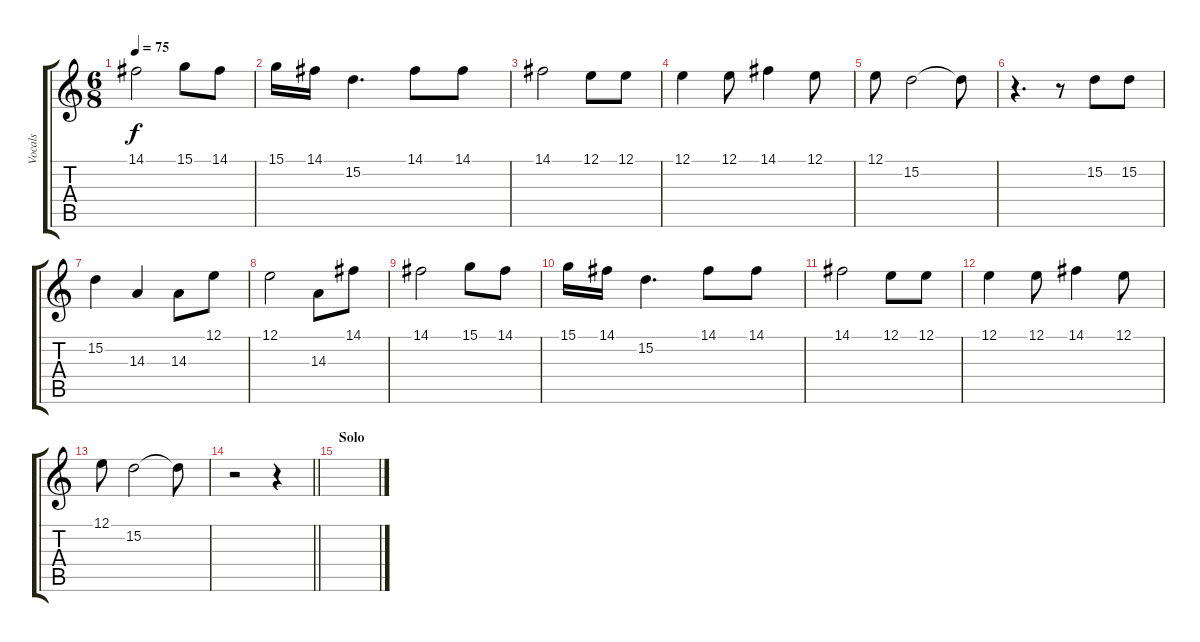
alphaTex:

\track ("Vocals" "Vocals") {instrument oboe}
\staff {score tabs}
\tuning (E4 B3 G3 D3 A2 E2) {hide}
\ts (6 8)
\tempo 75
\clef g2
\ks c
14.1.2{dy f} 15.1.8 14.1.8 |
15.1.16 14.1.16 15.2.4{d} 14.1.8 14.1.8 |
14.1.2 12.1.8 12.1.8 |
12.1.4 12.1.8 14.1.4 12.1.8 |
12.1.8 15.2.2 15.2{t}.8 |
r.4{d} r.8 15.2.8 15.2.8 |
15.2.4 14.3.4 14.3.8 12.1.8 |
12.1.2 14.3.8 14.1.8 |
14.1.2 15.1.8 14.1.8 |
15.1.16 14.1.16 15.2.4{d} 14.1.8 14.1.8 |
14.1.2 12.1.8 12.1.8 |
12.1.4 12.1.8 14.1.4 12.1.8 |
12.1.8 15.2.2 15.2{t}.8 |
\barLineRight lightlight
r.2 r.4 |
\section ("" "Solo")
